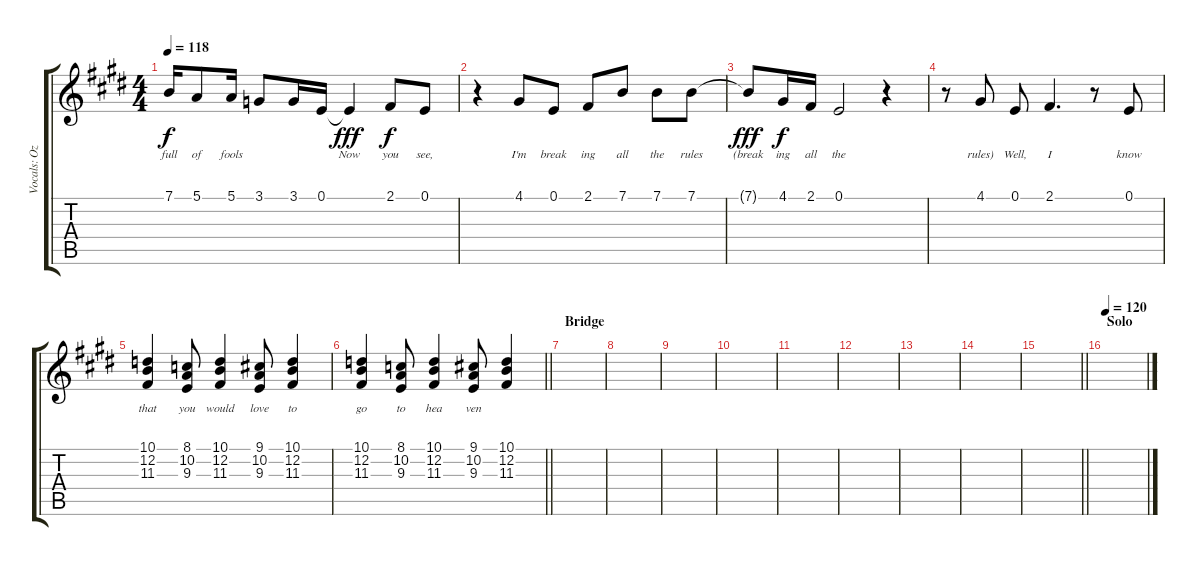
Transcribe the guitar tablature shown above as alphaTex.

\track ("Vocals: Ozzy" "Vocals: Oz") {instrument viola}
\staff {score tabs}
\tuning (E4 B3 G3 D3 A2 E2) {hide}
\ts (4 4)
\tempo 118
\clef g2
\ks e
7.1.16{lyrics (0 "full") lyrics (1 "") lyrics (2 "") lyrics (3 "") lyrics (4 "") dy f} 5.1.8{lyrics (0 "of") lyrics (1 "") lyrics (2 "") lyrics (3 "") lyrics (4 "")} 5.1.16{lyrics (0 "fools") lyrics (1 "") lyrics (2 "") lyrics (3 "") lyrics (4 "")} 3.1.8{lyrics (0 "") lyrics (1 "") lyrics (2 "") lyrics (3 "") lyrics (4 "")} 3.1.16{lyrics (0 "") lyrics (1 "") lyrics (2 "") lyrics (3 "") lyrics (4 "")} 0.1.16{lyrics (0 "") lyrics (1 "") lyrics (2 "") lyrics (3 "") lyrics (4 "")} 0.1{t}.4{lyrics (0 "Now") lyrics (1 "") lyrics (2 "") lyrics (3 "") lyrics (4 "") dy fff} 2.1.8{lyrics (0 "you") lyrics (1 "") lyrics (2 "") lyrics (3 "") lyrics (4 "") dy f} 0.1.8{lyrics (0 "see,") lyrics (1 "") lyrics (2 "") lyrics (3 "") lyrics (4 "")} |
r.4 4.1.8{lyrics (0 "I'm") lyrics (1 "") lyrics (2 "") lyrics (3 "") lyrics (4 "")} 0.1.8{lyrics (0 "break") lyrics (1 "") lyrics (2 "") lyrics (3 "") lyrics (4 "")} 2.1.8{lyrics (0 "ing") lyrics (1 "") lyrics (2 "") lyrics (3 "") lyrics (4 "")} 7.1.8{lyrics (0 "all") lyrics (1 "") lyrics (2 "") lyrics (3 "") lyrics (4 "")} 7.1.8{lyrics (0 "the") lyrics (1 "") lyrics (2 "") lyrics (3 "") lyrics (4 "")} 7.1.8{lyrics (0 "rules") lyrics (1 "") lyrics (2 "") lyrics (3 "") lyrics (4 "")} |
7.1{t}.8{lyrics (0 "(break") lyrics (1 "") lyrics (2 "") lyrics (3 "") lyrics (4 "") dy fff} 4.1.16{lyrics (0 "ing") lyrics (1 "") lyrics (2 "") lyrics (3 "") lyrics (4 "") dy f} 2.1.16{lyrics (0 "all") lyrics (1 "") lyrics (2 "") lyrics (3 "") lyrics (4 "")} 0.1.2{lyrics (0 "the") lyrics (1 "") lyrics (2 "") lyrics (3 "") lyrics (4 "")} r.4 |
r.8 4.1.8{lyrics (0 "rules)") lyrics (1 "") lyrics (2 "") lyrics (3 "") lyrics (4 "")} 0.1.8{lyrics (0 "Well,") lyrics (1 "") lyrics (2 "") lyrics (3 "") lyrics (4 "")} 2.1.4{d lyrics (0 "I") lyrics (1 "") lyrics (2 "") lyrics (3 "") lyrics (4 "")} r.8 0.1.8{lyrics (0 "know") lyrics (1 "") lyrics (2 "") lyrics (3 "") lyrics (4 "")} |
(10.1 12.2 11.3).4{lyrics (0 "that") lyrics (1 "") lyrics (2 "") lyrics (3 "") lyrics (4 "")} (8.1 10.2 9.3).8{lyrics (0 "you") lyrics (1 "") lyrics (2 "") lyrics (3 "") lyrics (4 "")} (10.1 12.2 11.3).4{lyrics (0 "would") lyrics (1 "") lyrics (2 "") lyrics (3 "") lyrics (4 "")} (9.1 10.2 9.3).8{lyrics (0 "love") lyrics (1 "") lyrics (2 "") lyrics (3 "") lyrics (4 "")} (10.1 12.2 11.3).4{lyrics (0 "to") lyrics (1 "") lyrics (2 "") lyrics (3 "") lyrics (4 "")} |
\barLineRight lightlight
(10.1 12.2 11.3).4{lyrics (0 "go") lyrics (1 "") lyrics (2 "") lyrics (3 "") lyrics (4 "")} (8.1 10.2 9.3).8{lyrics (0 "to") lyrics (1 "") lyrics (2 "") lyrics (3 "") lyrics (4 "")} (10.1 12.2 11.3).4{lyrics (0 "hea") lyrics (1 "") lyrics (2 "") lyrics (3 "") lyrics (4 "")} (9.1 10.2 9.3).8{lyrics (0 "ven") lyrics (1 "") lyrics (2 "") lyrics (3 "") lyrics (4 "")} (10.1 12.2 11.3).4{lyrics (0 "") lyrics (1 "") lyrics (2 "") lyrics (3 "") lyrics (4 "")} |
\section ("" "Bridge")
|
|
|
|
|
|
|
|
\barLineRight lightlight
|
\section ("" "Solo")
\tempo 120
